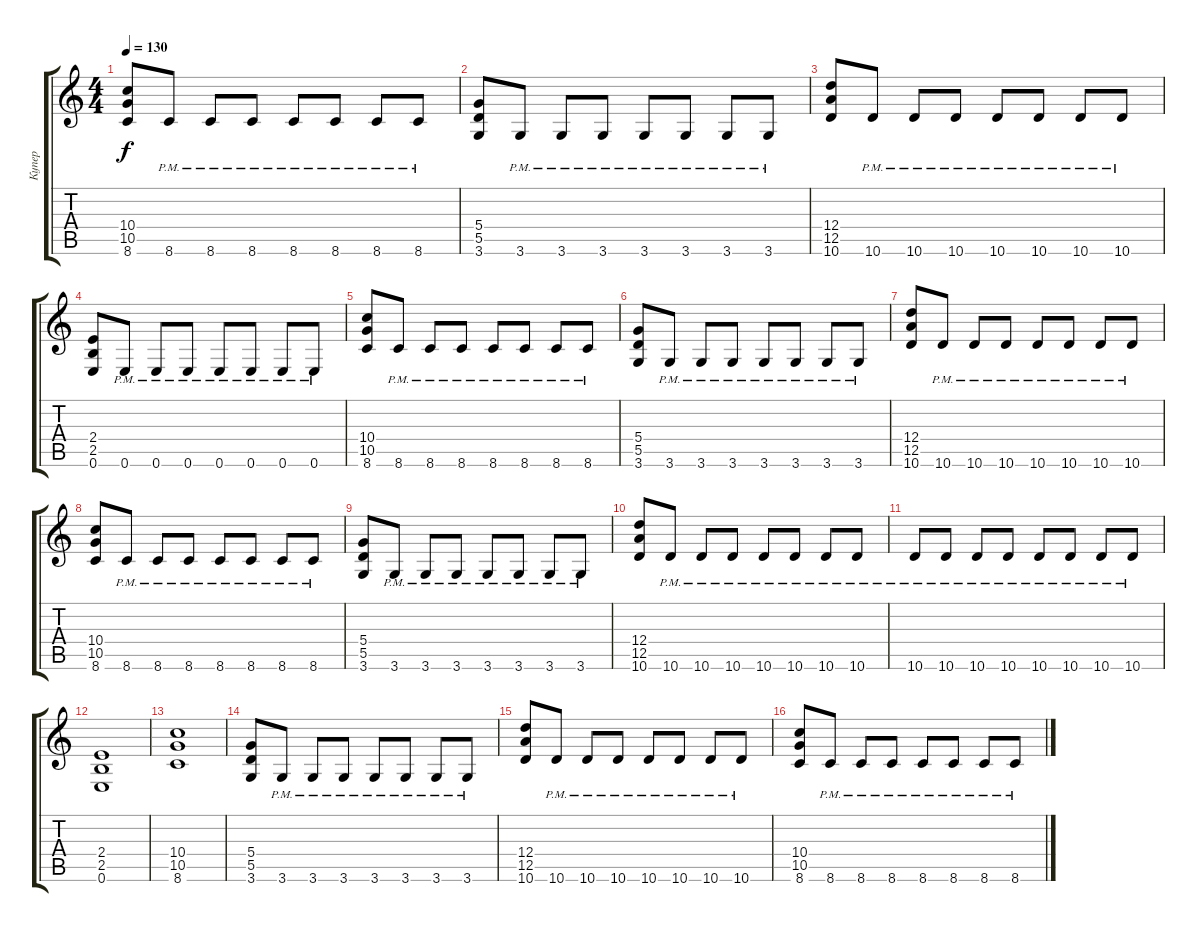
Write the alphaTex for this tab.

\track ("Купер" "Купер") {instrument distortionguitar}
\staff {score tabs}
\tuning (E4 B3 G3 D3 A2 E2) {hide}
\ts (4 4)
\tempo 130
\clef g2
\ks c
(10.4 10.5 8.6).8{dy f} 8.6{pm}.8 8.6{pm}.8 8.6{pm}.8 8.6{pm}.8 8.6{pm}.8 8.6{pm}.8 8.6{pm}.8 |
(5.4 5.5 3.6).8 3.6{pm}.8 3.6{pm}.8 3.6{pm}.8 3.6{pm}.8 3.6{pm}.8 3.6{pm}.8 3.6{pm}.8 |
(12.4 12.5 10.6).8 10.6{pm}.8 10.6{pm}.8 10.6{pm}.8 10.6{pm}.8 10.6{pm}.8 10.6{pm}.8 10.6{pm}.8 |
(2.4 2.5 0.6).8 0.6{pm}.8 0.6{pm}.8 0.6{pm}.8 0.6{pm}.8 0.6{pm}.8 0.6{pm}.8 0.6{pm}.8 |
(10.4 10.5 8.6).8 8.6{pm}.8 8.6{pm}.8 8.6{pm}.8 8.6{pm}.8 8.6{pm}.8 8.6{pm}.8 8.6{pm}.8 |
(5.4 5.5 3.6).8 3.6{pm}.8 3.6{pm}.8 3.6{pm}.8 3.6{pm}.8 3.6{pm}.8 3.6{pm}.8 3.6{pm}.8 |
(12.4 12.5 10.6).8 10.6{pm}.8 10.6{pm}.8 10.6{pm}.8 10.6{pm}.8 10.6{pm}.8 10.6{pm}.8 10.6{pm}.8 |
(10.4 10.5 8.6).8 8.6{pm}.8 8.6{pm}.8 8.6{pm}.8 8.6{pm}.8 8.6{pm}.8 8.6{pm}.8 8.6{pm}.8 |
(5.4 5.5 3.6).8 3.6{pm}.8 3.6{pm}.8 3.6{pm}.8 3.6{pm}.8 3.6{pm}.8 3.6{pm}.8 3.6{pm}.8 |
(12.4 12.5 10.6).8 10.6{pm}.8 10.6{pm}.8 10.6{pm}.8 10.6{pm}.8 10.6{pm}.8 10.6{pm}.8 10.6{pm}.8 |
10.6{pm}.8 10.6{pm}.8 10.6{pm}.8 10.6{pm}.8 10.6{pm}.8 10.6{pm}.8 10.6{pm}.8 10.6{pm}.8 |
(2.4 2.5 0.6).1 |
(10.4 10.5 8.6).1 |
(5.4 5.5 3.6).8 3.6{pm}.8 3.6{pm}.8 3.6{pm}.8 3.6{pm}.8 3.6{pm}.8 3.6{pm}.8 3.6{pm}.8 |
(12.4 12.5 10.6).8 10.6{pm}.8 10.6{pm}.8 10.6{pm}.8 10.6{pm}.8 10.6{pm}.8 10.6{pm}.8 10.6{pm}.8 |
(10.4 10.5 8.6).8 8.6{pm}.8 8.6{pm}.8 8.6{pm}.8 8.6{pm}.8 8.6{pm}.8 8.6{pm}.8 8.6{pm}.8
